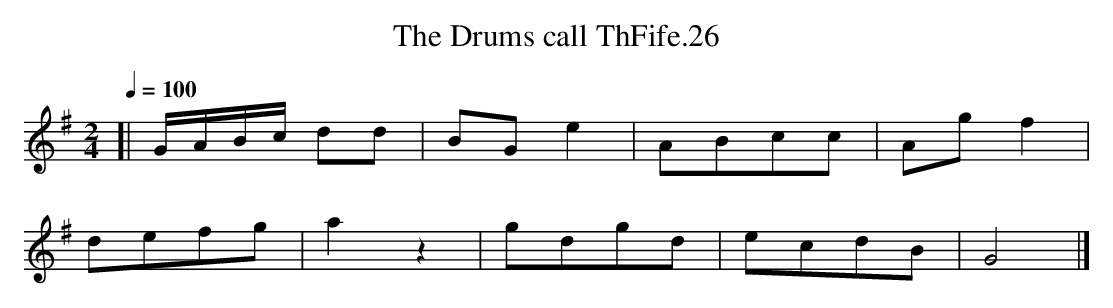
X:1
T:Drums call ThFife.26, The
M:2/4
L:1/8
Q:1/4=100
K:G
[| G/A/B/c/ dd | BG e2 | ABcc | Ag f2 |
defg | a2 z2 | gdgd | ecdB | G4 |]
